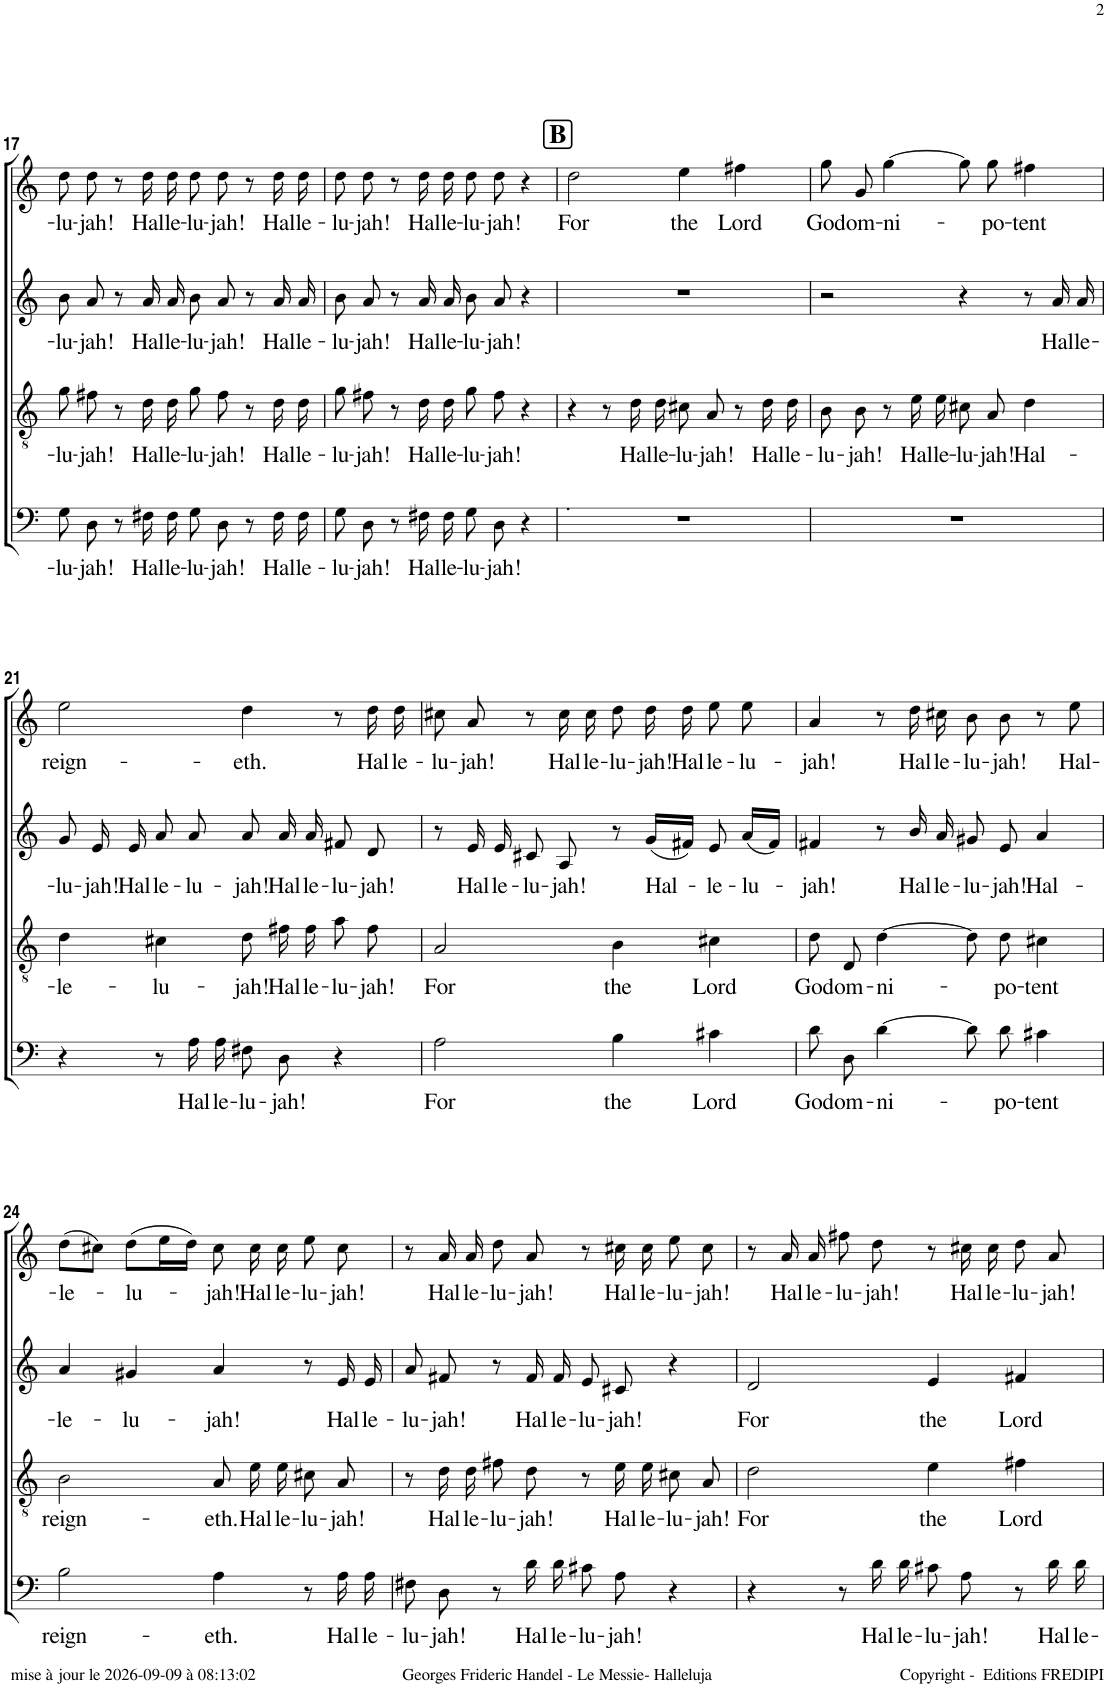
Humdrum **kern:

**kern	**text	**kern	**text	**kern	**text	**kern	**text
*part4	*part4	*part3	*part3	*part2	*part2	*part1	*part1
*staff4	*staff4	*staff3	*staff3	*staff2	*staff2	*staff1	*staff1
*I"Bass	*	*I"Ténor	*	*I"Alto	*	*I"Soprano	*
!!LO:PB:g=z
*clefF4	*	*clefGv2	*	*clefG2	*	*clefG2	*
*k[]	*	*k[]	*	*k[]	*	*k[]	*
*M4/4	*	*M4/4	*	*M4/4	*	*M4/4	*
*met(c)	*	*met(c)	*	*met(c)	*	*met(c)	*
=17	=17	=17	=17	=17	=17	=17	=17
!	!LO:LY:b	!	!LO:LY:b	!	!LO:LY:b	!	!LO:LY:b
8G\L	-lu-	8g\L	-lu-	8b\	-lu-	8dd\	-lu-
!	!LO:LY:b	!	!LO:LY:b	!	!LO:LY:b	!	!LO:LY:b
8D\J	-jah!	8f#X\J	-jah!	8a/	-jah!	8dd\	-jah!
8r	.	8r	.	8r	.	8r	.
!	!LO:LY:b	!	!LO:LY:b	!	!LO:LY:b	!	!LO:LY:b
16F#X\LL	Hal-	16d\LL	Hal-	16a/	Hal-	16dd\	Hal-
!	!LO:LY:b	!	!LO:LY:b	!	!LO:LY:b	!	!LO:LY:b
16F#\JJ	-le-	16d\JJ	-le-	16a/	-le-	16dd\	-le-
!	!LO:LY:b	!	!LO:LY:b	!	!LO:LY:b	!	!LO:LY:b
8G\L	-lu-	8g\L	-lu-	8b\	-lu-	8dd\	-lu-
!	!LO:LY:b	!	!LO:LY:b	!	!LO:LY:b	!	!LO:LY:b
8D\J	-jah!	8f#\J	-jah!	8a/	-jah!	8dd\	-jah!
8r	.	8r	.	8r	.	8r	.
!	!LO:LY:b	!	!LO:LY:b	!	!LO:LY:b	!	!LO:LY:b
16F#\LL	Hal-	16d\LL	Hal-	16a/	Hal-	16dd\	Hal-
!	!LO:LY:b	!	!LO:LY:b	!	!LO:LY:b	!	!LO:LY:b
16F#\JJ	-le-	16d\JJ	-le-	16a/	-le-	16dd\	-le-
=18	=18	=18	=18	=18	=18	=18	=18
!	!LO:LY:b	!	!LO:LY:b	!	!LO:LY:b	!	!LO:LY:b
8G\L	-lu-	8g\L	-lu-	8b\	-lu-	8dd\	-lu-
!	!LO:LY:b	!	!LO:LY:b	!	!LO:LY:b	!	!LO:LY:b
8D\J	-jah!	8f#X\J	-jah!	8a/	-jah!	8dd\	-jah!
8r	.	8r	.	8r	.	8r	.
!	!LO:LY:b	!	!LO:LY:b	!	!LO:LY:b	!	!LO:LY:b
16F#X\LL	Hal-	16d\LL	Hal-	16a/	Hal-	16dd\	Hal-
!	!LO:LY:b	!	!LO:LY:b	!	!LO:LY:b	!	!LO:LY:b
16F#\JJ	-le-	16d\JJ	-le-	16a/	-le-	16dd\	-le-
!	!LO:LY:b	!	!LO:LY:b	!	!LO:LY:b	!	!LO:LY:b
8G\L	-lu-	8g\L	-lu-	8b\	-lu-	8dd\	-lu-
!	!LO:LY:b	!	!LO:LY:b	!	!LO:LY:b	!	!LO:LY:b
8D\J	-jah!	8f#\J	-jah!	8a/	-jah!	8dd\	-jah!
4r	.	4r	.	4r	.	4r	.
!!LO:REH:place=s1:a:B:cj:fs=16:t=B
=19	=19	=19	=19	=19	=19	=19	=19
!LO:TX:a:t=.	!	!	!	!	!	!	!
!	!	!	!	!	!	!	!LO:LY:b
1r	.	4r	.	1r	.	2dd\	For
.	.	8r	.	.	.	.	.
!	!	!	!LO:LY:b	!	!	!	!
.	.	16d\LL	Hal-	.	.	.	.
!	!	!	!LO:LY:b	!	!	!	!
.	.	16d\JJ	-le-	.	.	.	.
!	!	!	!LO:LY:b	!	!	!	!LO:LY:b
.	.	8c#X\L	-lu-	.	.	4ee\	the
!	!	!	!LO:LY:b	!	!	!	!
.	.	8A\J	-jah!	.	.	.	.
!	!	!	!	!	!	!	!LO:LY:b
.	.	8r	.	.	.	4ff#X\	Lord
!	!	!	!LO:LY:b	!	!	!	!
.	.	16d\LL	Hal-	.	.	.	.
!	!	!	!LO:LY:b	!	!	!	!
.	.	16d\JJ	-le-	.	.	.	.
=20	=20	=20	=20	=20	=20	=20	=20
!	!	!	!LO:LY:b	!	!	!	!LO:LY:b
1r	.	8B\L	-lu-	2r	.	8gg\	God
!	!	!	!LO:LY:b	!	!	!	!LO:LY:b
.	.	8B\J	-jah!	.	.	8g/	om-
!	!	!	!	!	!	!	!LO:LY:b
.	.	8r	.	.	.	[4gg\	-ni-
!	!	!	!LO:LY:b	!	!	!	!
.	.	16e\LL	Hal-	.	.	.	.
!	!	!	!LO:LY:b	!	!	!	!
.	.	16e\JJ	-le-	.	.	.	.
!	!	!	!LO:LY:b	!	!	!	!
.	.	8c#X\L	-lu-	4r	.	8gg\]	.
!	!	!	!LO:LY:b	!	!	!	!LO:LY:b
.	.	8A\J	-jah!	.	.	8gg\	-po-
!	!	!	!LO:LY:b	!	!	!	!LO:LY:b
.	.	4d\	Hal-	8r	.	4ff#X\	-tent
!	!	!	!	!	!LO:LY:b	!	!
.	.	.	.	16a/	Hal-	.	.
!	!	!	!	!	!LO:LY:b	!	!
.	.	.	.	16a/	-le-	.	.
!!LO:LB:g=z
=21	=21	=21	=21	=21	=21	=21	=21
!	!	!	!LO:LY:b	!	!LO:LY:b	!	!LO:LY:b
4r	.	4d\	-le-	8g/	-lu-	2ee\	reign-
!	!	!	!	!	!LO:LY:b	!	!
.	.	.	.	16e/	-jah!	.	.
!	!	!	!	!	!LO:LY:b	!	!
.	.	.	.	16e/	Hal-	.	.
!	!	!	!LO:LY:b	!	!LO:LY:b	!	!
8r	.	4c#X\	-lu-	8a/	-le-	.	.
!	!LO:LY:b	!	!	!	!LO:LY:b	!	!
16A\LL	Hal-	.	.	8a/	-lu-	.	.
!	!LO:LY:b	!	!	!	!	!	!
16A\JJ	-le-	.	.	.	.	.	.
!	!LO:LY:b	!	!LO:LY:b	!	!LO:LY:b	!	!LO:LY:b
8F#X\L	-lu-	8d\L	-jah!	8a/	-jah!	4dd\	-eth.
!	!LO:LY:b	!	!LO:LY:b	!	!LO:LY:b	!	!
8D\J	-jah!	16f#X\L	Hal-	16a/	Hal-	.	.
!	!	!	!LO:LY:b	!	!LO:LY:b	!	!
.	.	16f#\JJ	-le-	16a/	-le-	.	.
!	!	!	!LO:LY:b	!	!LO:LY:b	!	!
4r	.	8a\L	-lu-	8f#X/	-lu-	8r	.
!	!	!	!LO:LY:b	!	!LO:LY:b	!	!LO:LY:b
.	.	8f#\J	-jah!	8d/	-jah!	16dd\	Hal-
!	!	!	!	!	!	!	!LO:LY:b
.	.	.	.	.	.	16dd\	-le-
=22	=22	=22	=22	=22	=22	=22	=22
!	!LO:LY:b	!	!LO:LY:b	!	!	!	!LO:LY:b
2A\	For	2A/	For	8r	.	8cc#X\	-lu-
!	!	!	!	!	!LO:LY:b	!	!LO:LY:b
.	.	.	.	16e/	Hal-	8a/	-jah!
!	!	!	!	!	!LO:LY:b	!	!
.	.	.	.	16e/	-le-	.	.
!	!	!	!	!	!LO:LY:b	!	!
.	.	.	.	8c#X/	-lu-	8r	.
!	!	!	!	!	!LO:LY:b	!	!LO:LY:b
.	.	.	.	8A/	-jah!	16cc#\	Hal-
!	!	!	!	!	!	!	!LO:LY:b
.	.	.	.	.	.	16cc#\	-le-
!	!LO:LY:b	!	!LO:LY:b	!	!	!	!LO:LY:b
4B\	the	4B\	the	8r	.	8dd\	-lu-
!	!	!	!	!	!LO:LY:b	!	!LO:LY:b
.	.	.	.	(16g/LL	Hal-	16dd\	-jah!
!	!	!	!	!	!	!	!LO:LY:b
.	.	.	.	16f#X/JJ)	.	16dd\	Hal-
!	!LO:LY:b	!	!LO:LY:b	!	!LO:LY:b	!	!LO:LY:b
4c#X\	Lord	4c#X\	Lord	8e/	-le-	8ee\	-le-
!	!	!	!	!	!LO:LY:b	!	!LO:LY:b
.	.	.	.	(16a/LL	-lu-	8ee\	-lu-
.	.	.	.	16f#/JJ)	.	.	.
=23	=23	=23	=23	=23	=23	=23	=23
!	!LO:LY:b	!	!LO:LY:b	!	!LO:LY:b	!	!LO:LY:b
8d\L	God	8d/L	God	4f#X/	jah!	4a/	-jah!
!	!LO:LY:b	!	!LO:LY:b	!	!	!	!
8D\J	om-	8D/J	om-	.	.	.	.
!	!LO:LY:b	!	!LO:LY:b	!	!	!	!
[4d\	-ni-	[4d\	-ni-	8r	.	8r	.
!	!	!	!	!	!LO:LY:b	!	!LO:LY:b
.	.	.	.	16b/	Hal-	16dd\	Hal-
!	!	!	!	!	!LO:LY:b	!	!LO:LY:b
.	.	.	.	16a/	-le-	16cc#X\	-le-
!	!	!	!	!	!LO:LY:b	!	!LO:LY:b
8d\L]	.	8d\L]	.	8g#X/	-lu-	8b\	-lu-
!	!LO:LY:b	!	!LO:LY:b	!	!LO:LY:b	!	!LO:LY:b
8d\J	-po-	8d\J	-po-	8e/	-jah!	8b\	-jah!
!	!LO:LY:b	!	!LO:LY:b	!	!LO:LY:b	!	!
4c#X\	-tent	4c#X\	-tent	4a/	Hal-	8r	.
!	!	!	!	!	!	!	!LO:LY:b
.	.	.	.	.	.	8ee\	Hal-
!!LO:LB:g=z
=24	=24	=24	=24	=24	=24	=24	=24
!	!LO:LY:b	!	!LO:LY:b	!	!LO:LY:b	!	!LO:LY:b
2B\	reign-	2B\	reign-	4a/	-le-	(8dd\L	-le-
.	.	.	.	.	.	8cc#X\J)	.
!	!	!	!	!	!LO:LY:b	!	!LO:LY:b
.	.	.	.	4g#X/	-lu-	(8dd\L	-lu-
.	.	.	.	.	.	16ee\L	.
.	.	.	.	.	.	16dd\JJ)	.
!	!LO:LY:b	!	!LO:LY:b	!	!LO:LY:b	!	!LO:LY:b
4A\	-eth.	8A\L	-eth.	4a/	-jah!	8cc#\	-jah!
!	!	!	!LO:LY:b	!	!	!	!LO:LY:b
.	.	16e\L	Hal-	.	.	16cc#\	Hal-
!	!	!	!LO:LY:b	!	!	!	!LO:LY:b
.	.	16e\JJ	-le-	.	.	16cc#\	-le-
!	!	!	!LO:LY:b	!	!	!	!LO:LY:b
8r	.	8c#X\L	-lu-	8r	.	8ee\	-lu-
!	!LO:LY:b	!	!LO:LY:b	!	!LO:LY:b	!	!LO:LY:b
16A\LL	Hal-	8A\J	-jah!	16e/	Hal-	8cc#\	-jah!
!	!LO:LY:b	!	!	!	!LO:LY:b	!	!
16A\JJ	-le-	.	.	16e/	-le-	.	.
=25	=25	=25	=25	=25	=25	=25	=25
!	!LO:LY:b	!	!	!	!LO:LY:b	!	!
8F#X\L	-lu-	8r	.	8a/	-lu-	8r	.
!	!LO:LY:b	!	!LO:LY:b	!	!LO:LY:b	!	!LO:LY:b
8D\J	-jah!	16d\LL	Hal-	8f#X/	-jah!	16a/	Hal-
!	!	!	!LO:LY:b	!	!	!	!LO:LY:b
.	.	16d\JJ	-le-	.	.	16a/	-le-
!	!	!	!LO:LY:b	!	!	!	!LO:LY:b
8r	.	8f#X\L	-lu-	8r	.	8dd\	-lu-
!	!LO:LY:b	!	!LO:LY:b	!	!LO:LY:b	!	!LO:LY:b
16d\LL	Hal-	8d\J	-jah!	16f#/	Hal-	8a/	-jah!
!	!LO:LY:b	!	!	!	!LO:LY:b	!	!
16d\JJ	-le-	.	.	16f#/	-le-	.	.
!	!LO:LY:b	!	!	!	!LO:LY:b	!	!
8c#X\L	-lu-	8r	.	8e/	-lu-	8r	.
!	!LO:LY:b	!	!LO:LY:b	!	!LO:LY:b	!	!LO:LY:b
8A\J	-jah!	16e\LL	Hal-	8c#X/	-jah!	16cc#X\	Hal-
!	!	!	!LO:LY:b	!	!	!	!LO:LY:b
.	.	16e\JJ	-le-	.	.	16cc#\	-le-
!	!	!	!LO:LY:b	!	!	!	!LO:LY:b
4r	.	8c#X\L	-lu-	4r	.	8ee\	-lu-
!	!	!	!LO:LY:b	!	!	!	!LO:LY:b
.	.	8A\J	-jah!	.	.	8cc#\	-jah!
=26	=26	=26	=26	=26	=26	=26	=26
!	!	!	!LO:LY:b	!	!LO:LY:b	!	!
4r	.	2d\	For	2d/	For	8r	.
!	!	!	!	!	!	!	!LO:LY:b
.	.	.	.	.	.	16a/	Hal-
!	!	!	!	!	!	!	!LO:LY:b
.	.	.	.	.	.	16a/	-le-
!	!	!	!	!	!	!	!LO:LY:b
8r	.	.	.	.	.	8ff#X\	-lu-
!	!LO:LY:b	!	!	!	!	!	!LO:LY:b
16d\LL	Hal-	.	.	.	.	8dd\	-jah!
!	!LO:LY:b	!	!	!	!	!	!
16d\JJ	-le-	.	.	.	.	.	.
!	!LO:LY:b	!	!LO:LY:b	!	!LO:LY:b	!	!
8c#X\L	-lu-	4e\	the	4e/	the	8r	.
!	!LO:LY:b	!	!	!	!	!	!LO:LY:b
8A\J	-jah!	.	.	.	.	16cc#X\	Hal-
!	!	!	!	!	!	!	!LO:LY:b
.	.	.	.	.	.	16cc#\	-le-
!	!	!	!LO:LY:b	!	!LO:LY:b	!	!LO:LY:b
8r	.	4f#X\	Lord	4f#X/	Lord	8dd\	-lu-
!	!LO:LY:b	!	!	!	!	!	!LO:LY:b
16d\LL	Hal-	.	.	.	.	8a/	-jah!
!	!LO:LY:b	!	!	!	!	!	!
16d\JJ	-le-	.	.	.	.	.	.
=	=	=	=	=	=	=	=
*-	*-	*-	*-	*-	*-	*-	*-
